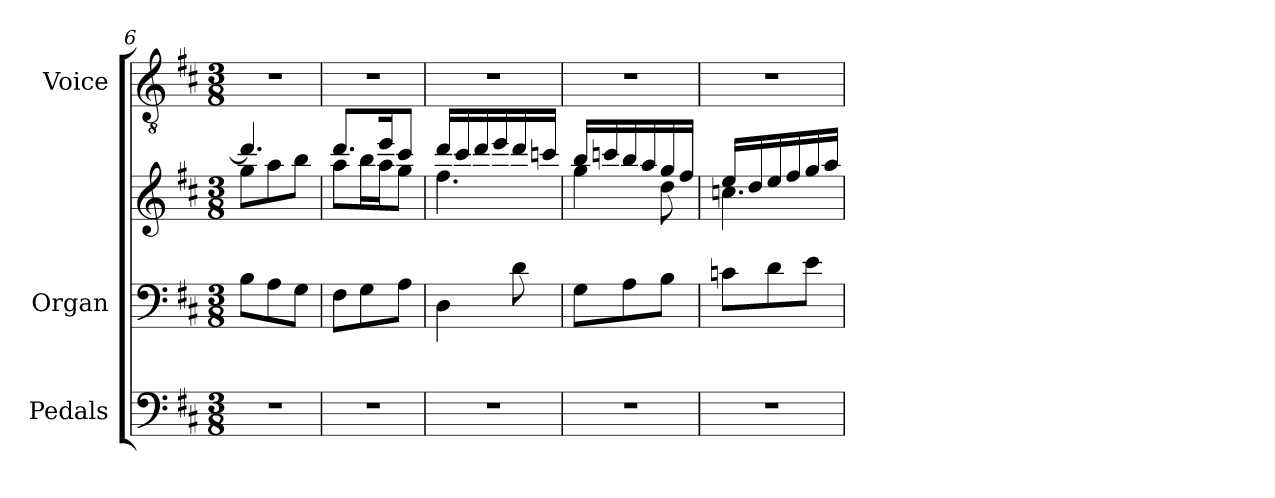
**kern	**kern	**kern	**kern
*part3	*part2	*part2	*part1
*staff4	*staff3	*staff2	*staff1
*I"Pedals	*I"Organ	*	*I"Voice
*I'Ped.	*I'Org.	*	*I'Voice
*clefF4	*clefF4	*clefG2	*clefGv2
*	*	*	*ITrd7c12
*k[f#c#]	*k[f#c#]	*k[f#c#]	*k[f#c#]
*b:	*b:	*b:	*b:
*M3/8	*M3/8	*M3/8	*M3/8
=6	=6	=6	=6
!LO:N:vis=1	!	!	!LO:N:vis=1
*	*	*^	*
4.r	8Bi\L	4.dddi/]	8ggi\L	4.r
.	8Ai\	.	8aai\	.
.	8Gi\J	.	8bbi\J	.
=7	=7	=7	=7	=7
!LO:N:vis=1	!	!	!	!LO:N:vis=1
4.r	8F#i\L	8.dddi/L	8aai\L	4.r
.	8Gi\	.	16bbi\L	.
.	.	16eeei/k	16aai\J	.
.	8Ai\J	8ccc#i/J	8ggi\J	.
!!LO:LB:g=z
=8	=8	=8	=8	=8
!LO:N:vis=1	!	!	!	!LO:N:vis=1
4.r	4Di\	16dddi/LL	4.ff#i\	4.r
.	.	16ccc#i/	.	.
.	.	16dddi/	.	.
.	.	16eeei/	.	.
.	8di\	16dddi/	.	.
.	.	16cccni/JJ	.	.
=9	=9	=9	=9	=9
!LO:N:vis=1	!	!	!	!LO:N:vis=1
4.r	8Gi\L	16bbi/LL	4ggi\	4.r
.	.	16cccni/	.	.
.	8Ai\	16bbi/	.	.
.	.	16aai/	.	.
.	8Bi\J	16ggi/	8ddi\	.
.	.	16ff#i/JJ	.	.
=10	=10	=10	=10	=10
!LO:N:vis=1	!	!	!	!LO:N:vis=1
4.r	8cni\L	16eei/LL	4.ccni\	4.r
.	.	16ddi/	.	.
.	8di\	16eei/	.	.
.	.	16ff#i/	.	.
.	8ei\J	16ggi/	.	.
.	.	16aai/JJ	.	.
*	*	*v	*v	*
=	=	=	=
*-	*-	*-	*-
